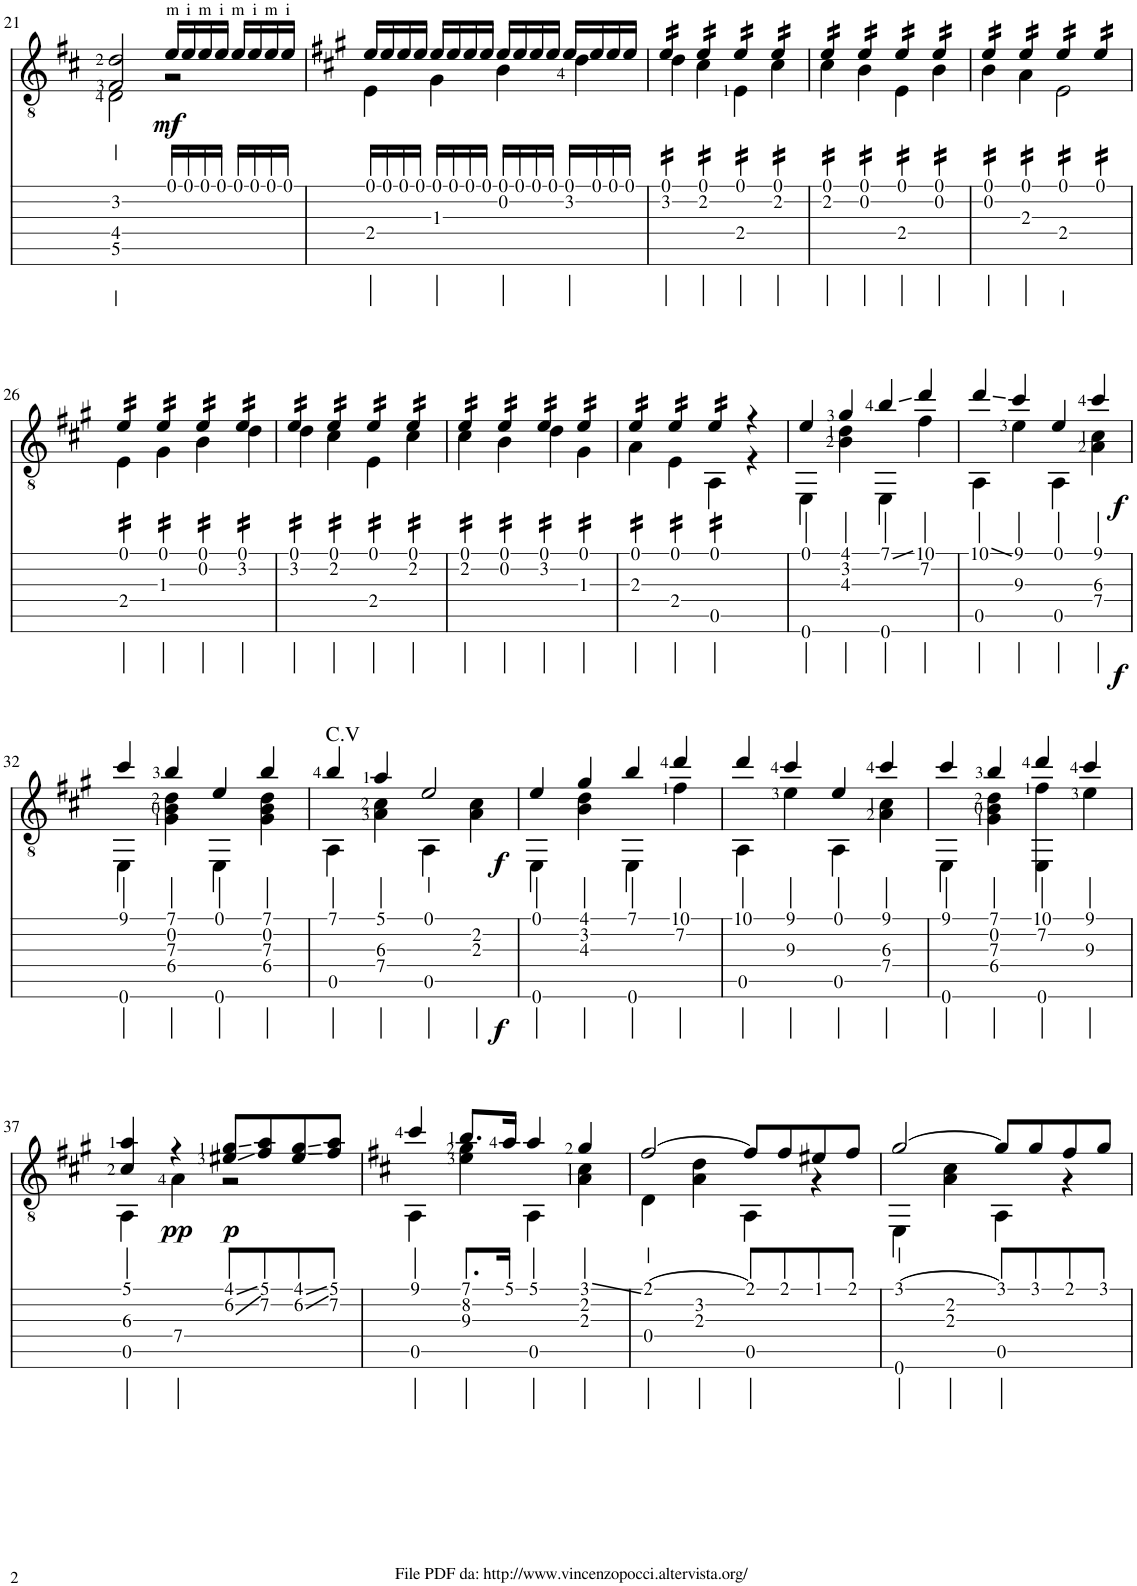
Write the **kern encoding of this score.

**kern	**dynam	**kern	**dynam
*part2	*part2	*part1	*part1
*staff2	*staff2	*staff1	*staff1
*I"Chitarra classica (Intavolatura)	*	*I"Guitar	*
!!LO:PB:g=z
*	*	*clefGv2	*
*k[f#c#]	*	*k[f#c#]	*
*M4/4	*	*M4/4	*
=21	=21	=21	=21
*^	*	*^	*
2F#/ 2d/	2D\	.	2F#/ 2d/	2D\	.
!	!	!	!	!	!LO:DY:b
16e/LL	2r	.	16e/LL	2r	mf
16e/	.	.	16e/	.	.
16e/	.	.	16e/	.	.
16e/JJ	.	.	16e/JJ	.	.
16e/LL	.	.	16e/LL	.	.
16e/	.	.	16e/	.	.
16e/	.	.	16e/	.	.
16e/JJ	.	.	16e/JJ	.	.
=22	=22	=22	=22	=22	=22
*k[f#c#g#]	*	*	*k[f#c#g#]	*	*
16e/LL	4E\	.	16e/LL	4E\	.
16e/	.	.	16e/	.	.
16e/	.	.	16e/	.	.
16e/JJ	.	.	16e/JJ	.	.
16e/LL	4G#\	.	16e/LL	4G#\	.
16e/	.	.	16e/	.	.
16e/	.	.	16e/	.	.
16e/JJ	.	.	16e/JJ	.	.
16e/LL	4B\	.	16e/LL	4B\	.
16e/	.	.	16e/	.	.
16e/	.	.	16e/	.	.
16e/JJ	.	.	16e/JJ	.	.
16e/LL	4d\	.	16e/LL	4d\	.
16e/	.	.	16e/	.	.
16e/	.	.	16e/	.	.
16e/JJ	.	.	16e/JJ	.	.
=23	=23	=23	=23	=23	=23
*tremolo	*	*	*	*	*
*	*	*	*tremolo	*	*
16e/LL	4d\	.	16e/LL	4d\	.
16e/	.	.	16e/	.	.
16e/	.	.	16e/	.	.
16e/JJ	.	.	16e/JJ	.	.
16e/LL	4c#\	.	16e/LL	4c#\	.
16e/	.	.	16e/	.	.
16e/	.	.	16e/	.	.
16e/JJ	.	.	16e/JJ	.	.
16e/LL	4E\	.	16e/LL	4E\	.
16e/	.	.	16e/	.	.
16e/	.	.	16e/	.	.
16e/JJ	.	.	16e/JJ	.	.
16e/LL	4c#\	.	16e/LL	4c#\	.
16e/	.	.	16e/	.	.
16e/	.	.	16e/	.	.
16e/JJ	.	.	16e/JJ	.	.
=24	=24	=24	=24	=24	=24
16e/LL	4c#\	.	16e/LL	4c#\	.
16e/	.	.	16e/	.	.
16e/	.	.	16e/	.	.
16e/JJ	.	.	16e/JJ	.	.
16e/LL	4B\	.	16e/LL	4B\	.
16e/	.	.	16e/	.	.
16e/	.	.	16e/	.	.
16e/JJ	.	.	16e/JJ	.	.
16e/LL	4E\	.	16e/LL	4E\	.
16e/	.	.	16e/	.	.
16e/	.	.	16e/	.	.
16e/JJ	.	.	16e/JJ	.	.
16e/LL	4B\	.	16e/LL	4B\	.
16e/	.	.	16e/	.	.
16e/	.	.	16e/	.	.
16e/JJ	.	.	16e/JJ	.	.
=25	=25	=25	=25	=25	=25
16e/LL	4B\	.	16e/LL	4B\	.
16e/	.	.	16e/	.	.
16e/	.	.	16e/	.	.
16e/JJ	.	.	16e/JJ	.	.
16e/LL	4A\	.	16e/LL	4A\	.
16e/	.	.	16e/	.	.
16e/	.	.	16e/	.	.
16e/JJ	.	.	16e/JJ	.	.
16e/LL	2E\	.	16e/LL	2E\	.
16e/	.	.	16e/	.	.
16e/	.	.	16e/	.	.
16e/JJ	.	.	16e/JJ	.	.
16e/LL	.	.	16e/LL	.	.
16e/	.	.	16e/	.	.
16e/	.	.	16e/	.	.
16e/JJ	.	.	16e/JJ	.	.
!!LO:LB:g=z	!!
=26	=26	=26	=26	=26	=26
16e/LL	4E\	.	16e/LL	4E\	.
16e/	.	.	16e/	.	.
16e/	.	.	16e/	.	.
16e/JJ	.	.	16e/JJ	.	.
16e/LL	4G#\	.	16e/LL	4G#\	.
16e/	.	.	16e/	.	.
16e/	.	.	16e/	.	.
16e/JJ	.	.	16e/JJ	.	.
16e/LL	4B\	.	16e/LL	4B\	.
16e/	.	.	16e/	.	.
16e/	.	.	16e/	.	.
16e/JJ	.	.	16e/JJ	.	.
16e/LL	4d\	.	16e/LL	4d\	.
16e/	.	.	16e/	.	.
16e/	.	.	16e/	.	.
16e/JJ	.	.	16e/JJ	.	.
=27	=27	=27	=27	=27	=27
16e/LL	4d\	.	16e/LL	4d\	.
16e/	.	.	16e/	.	.
16e/	.	.	16e/	.	.
16e/JJ	.	.	16e/JJ	.	.
16e/LL	4c#\	.	16e/LL	4c#\	.
16e/	.	.	16e/	.	.
16e/	.	.	16e/	.	.
16e/JJ	.	.	16e/JJ	.	.
16e/LL	4E\	.	16e/LL	4E\	.
16e/	.	.	16e/	.	.
16e/	.	.	16e/	.	.
16e/JJ	.	.	16e/JJ	.	.
16e/LL	4c#\	.	16e/LL	4c#\	.
16e/	.	.	16e/	.	.
16e/	.	.	16e/	.	.
16e/JJ	.	.	16e/JJ	.	.
=28	=28	=28	=28	=28	=28
16e/LL	4c#\	.	16e/LL	4c#\	.
16e/	.	.	16e/	.	.
16e/	.	.	16e/	.	.
16e/JJ	.	.	16e/JJ	.	.
16e/LL	4B\	.	16e/LL	4B\	.
16e/	.	.	16e/	.	.
16e/	.	.	16e/	.	.
16e/JJ	.	.	16e/JJ	.	.
16e/LL	4d\	.	16e/LL	4d\	.
16e/	.	.	16e/	.	.
16e/	.	.	16e/	.	.
16e/JJ	.	.	16e/JJ	.	.
16e/LL	4G#\	.	16e/LL	4G#\	.
16e/	.	.	16e/	.	.
16e/	.	.	16e/	.	.
16e/JJ	.	.	16e/JJ	.	.
=29	=29	=29	=29	=29	=29
16e/LL	4A\	.	16e/LL	4A\	.
16e/	.	.	16e/	.	.
16e/	.	.	16e/	.	.
16e/JJ	.	.	16e/JJ	.	.
16e/LL	4E\	.	16e/LL	4E\	.
16e/	.	.	16e/	.	.
16e/	.	.	16e/	.	.
16e/JJ	.	.	16e/JJ	.	.
16e/LL	4AA\	.	16e/LL	4AA\	.
16e/	.	.	16e/	.	.
16e/	.	.	16e/	.	.
16e/JJ	.	.	16e/JJ	.	.
*	*	*	*Xtremolo	*	*
*Xtremolo	*	*	*	*	*
4r	4r	.	4r	4r	.
=30	=30	=30	=30	=30	=30
4e/	4EE\	.	4e/	4EE\	.
4g#/	4B\ 4d\	.	4g#/	4B\ 4d\	.
4b/	4EE\	.	4b/	4EE\	.
4dd/	4f#\	.	4dd/	4f#\	.
=31	=31	=31	=31	=31	=31
4dd/	4AA\	.	4dd/	4AA\	.
4cc#/	4e\	.	4cc#/	4e\	.
4e/	4AA\	.	4e/	4AA\	.
!	!	!LO:DY:b	!	!	!LO:DY:b
4cc#/	4A\ 4c#\	f	4cc#/	4A\ 4c#\	f
!!LO:LB:g=z	!!
=32	=32	=32	=32	=32	=32
4cc#/	4EE\	.	4cc#/	4EE\	.
4b/	4G#\ 4d\ 4B\	.	4b/	4G#\ 4B\ 4d\	.
4e/	4EE\	.	4e/	4EE\	.
4b/	4G#\ 4d\ 4B\	.	4b/	4G#\ 4B\ 4d\	.
=33	=33	=33	=33	=33	=33
!	!	!	!LO:TX:a:t=C.V	!	!
4b/	4AA\	.	4b/	4AA\	.
4a/	4A\ 4c#\	.	4a/	4A\ 4c#\	.
2e/	4AA\	.	2e/	4AA\	.
!	!	!LO:DY:b	!	!	!LO:DY:b
.	4A\ 4c#\	f	.	4A\ 4c#\	f
=34	=34	=34	=34	=34	=34
4e/	4EE\	.	4e/	4EE\	.
4g#/	4B\ 4d\	.	4g#/	4B\ 4d\	.
4b/	4EE\	.	4b/	4EE\	.
4dd/	4f#\	.	4dd/	4f#\	.
=35	=35	=35	=35	=35	=35
4dd/	4AA\	.	4dd/	4AA\	.
4cc#/	4e\	.	4cc#/	4e\	.
4e/	4AA\	.	4e/	4AA\	.
4cc#/	4A\ 4c#\	.	4cc#/	4A\ 4c#\	.
=36	=36	=36	=36	=36	=36
4cc#/	4EE\	.	4cc#/	4EE\	.
4b/	4G#\ 4d\ 4B\	.	4b/	4G#\ 4B\ 4d\	.
4dd/	4EE\ 4f#\	.	4dd/	4EE\ 4f#\	.
4cc#/	4e\	.	4cc#/	4e\	.
!!LO:LB:g=z	!!
=37	=37	=37	=37	=37	=37
4c#/ 4a/	4AA\	.	4c#/ 4a/	4AA\	.
!	!	!	!	!	!LO:DY:b
4r	4A\	.	4r	4A\	pp
!	!	!	!	!	!LO:DY:b
8e#X/ 8g#/L	2r	.	8e#X/ 8g#/L	2r	p
8f#/ 8a/	.	.	8f#/ 8a/	.	.
8e#/ 8g#/	.	.	8e#/ 8g#/	.	.
8f#/ 8a/J	.	.	8f#/ 8a/J	.	.
=38	=38	=38	=38	=38	=38
*k[f#c#]	*	*	*k[f#c#]	*	*
4cc#/	4AA\	.	4cc#/	4AA\	.
8.b/L	4e\ 4g\	.	8.b/L	4e\ 4g\	.
16a/Jk	.	.	16a/Jk	.	.
4a/	4AA\	.	4a/	4AA\	.
4g/	4A\ 4c#\	.	4g/	4A\ 4c#\	.
=39	=39	=39	=39	=39	=39
[2f#/	4D\	.	[2f#/	4D\	.
.	4A\ 4d\	.	.	4A\ 4d\	.
8f#/L]	4AA\	.	8f#/L]	4AA\	.
8f#/	.	.	8f#/	.	.
8e#X/	4r	.	8e#X/	4r	.
8f#/J	.	.	8f#/J	.	.
=40	=40	=40	=40	=40	=40
[2g/	4EE\	.	[2g/	4EE\	.
.	4A\ 4c#\	.	.	4A\ 4c#\	.
8g/L]	4AA\	.	8g/L]	4AA\	.
8g/	.	.	8g/	.	.
8f#/	4r	.	8f#/	4r	.
8g/J	.	.	8g/J	.	.
*v	*v	*	*	*	*
*	*	*v	*v	*
=	=	=	=
*-	*-	*-	*-
